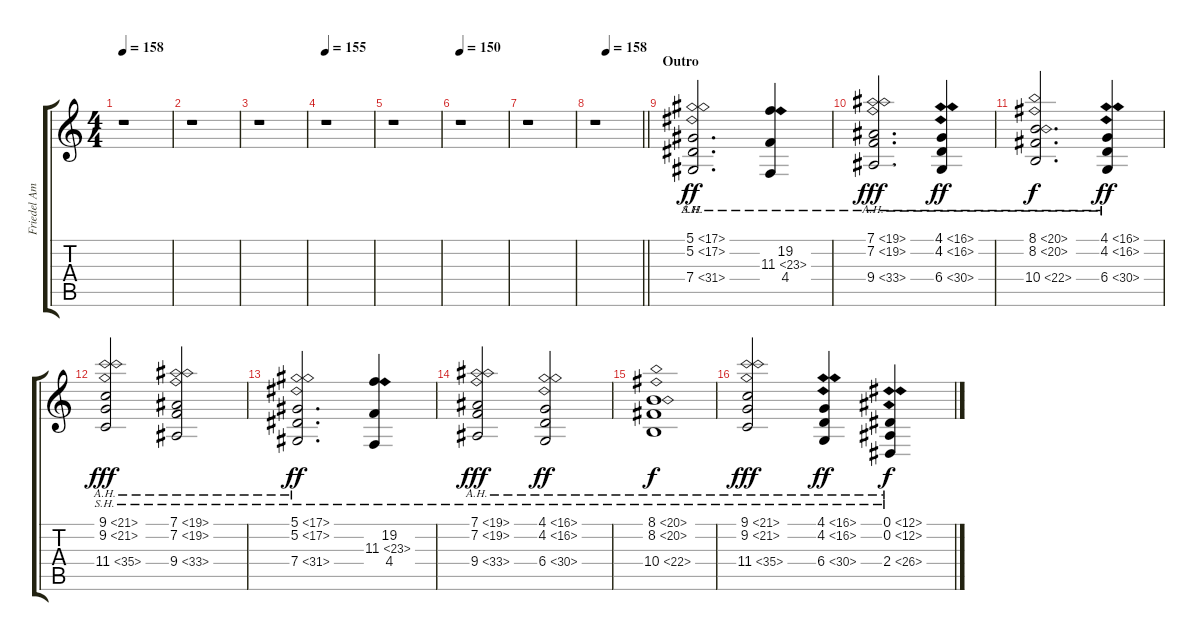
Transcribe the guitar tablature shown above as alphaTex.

\track ("Friedel Amon" "Friedel Am") {instrument synthstrings1}
\staff {score tabs}
\tuning (Eb4 Bb3 Gb3 Db3 Ab2 Eb2) {hide}
\ts (4 4)
\tempo 158
\clef g2
\ks c
r.1{dy mp} |
r.1 |
r.1 |
\tempo 155
r.1 |
r.1 |
\tempo 150
r.1 |
r.1 |
\tempo (158 0.25)
\barLineRight lightlight
r.1 |
\section ("" "Outro")
(5.1{sh 12} 5.2{sh 12} 7.4{ah 24}).2{d dy ff volume 6 instrument synthstrings1} (19.2 11.3{sh 12} 4.4).4 |
(7.1{sh 12} 7.2{sh 12} 9.4{ah 24}).2{d dy fff} (4.1{sh 12} 4.2{sh 12} 6.4{ah 24}).4{dy ff} |
(8.1{sh 12} 8.2{ah 12} 10.4{sh 12}).2{d dy f} (4.1{sh 12} 4.2{sh 12} 6.4{ah 24}).4{dy ff} |
(9.1{sh 12} 9.2{sh 12} 11.4{ah 24}).2{dy fff} (7.1{sh 12} 7.2{sh 12} 9.4{ah 24}).2 |
(5.1{sh 12} 5.2{sh 12} 7.4{ah 24}).2{d dy ff} (19.2 11.3{sh 12} 4.4).4 |
(7.1{sh 12} 7.2{sh 12} 9.4{ah 24}).2{dy fff} (4.1{sh 12} 4.2{sh 12} 6.4{ah 24}).2{dy ff} |
(8.1{sh 12} 8.2{ah 12} 10.4{sh 12}).1{dy f} |
(9.1{sh 12} 9.2{sh 12} 11.4{ah 24}).2{dy fff} (4.1{sh 12} 4.2{sh 12} 6.4{ah 24}).4{dy ff} (0.1{sh 12} 0.2{sh 12} 2.4{ah 24}).4{dy f}
